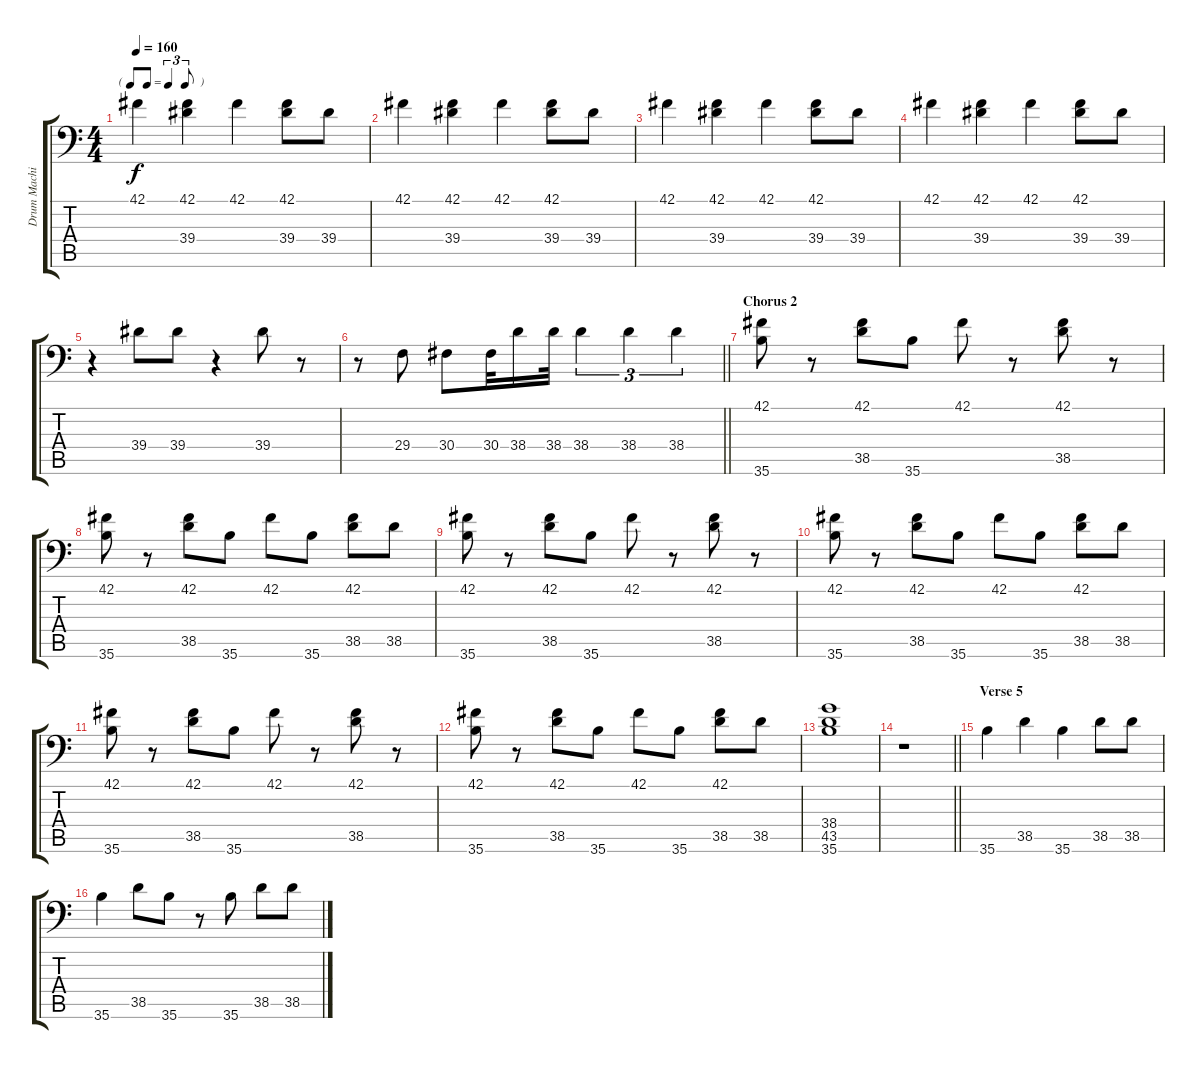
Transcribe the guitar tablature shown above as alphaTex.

\track ("Drum Machine" "Drum Machi") {instrument acousticgrandpiano}
\staff {score tabs}
\tuning (C-1 C-1 C-1 C-1 C-1 C-1) {hide}
\ts (4 4)
\tf triplet8th
\tempo 160
\clef f4
\ks c
42.1.4{dy f} (42.1 39.4).4 42.1.4 (42.1 39.4).8 39.4.8 |
42.1.4 (42.1 39.4).4 42.1.4 (42.1 39.4).8 39.4.8 |
42.1.4 (42.1 39.4).4 42.1.4 (42.1 39.4).8 39.4.8 |
42.1.4 (42.1 39.4).4 42.1.4 (42.1 39.4).8 39.4.8 |
r.4 39.4.8 39.4.8 r.4 39.4.8 r.8 |
\barLineRight lightlight
r.8 29.4.8 30.4.8 30.4.32 38.4.16 38.4.32 38.4.4{tu (3 2)} 38.4.4{tu (3 2)} 38.4.4{tu (3 2)} |
\section ("" "Chorus 2")
(42.1 35.6).8 r.8 (42.1 38.5).8 35.6.8 42.1.8 r.8 (42.1 38.5).8 r.8 |
(42.1 35.6).8 r.8 (42.1 38.5).8 35.6.8 42.1.8 35.6.8 (42.1 38.5).8 38.5.8 |
(42.1 35.6).8 r.8 (42.1 38.5).8 35.6.8 42.1.8 r.8 (42.1 38.5).8 r.8 |
(42.1 35.6).8 r.8 (42.1 38.5).8 35.6.8 42.1.8 35.6.8 (42.1 38.5).8 38.5.8 |
(42.1 35.6).8 r.8 (42.1 38.5).8 35.6.8 42.1.8 r.8 (42.1 38.5).8 r.8 |
(42.1 35.6).8 r.8 (42.1 38.5).8 35.6.8 42.1.8 35.6.8 (42.1 38.5).8 38.5.8 |
(38.4 43.5 35.6).1 |
\barLineRight lightlight
r.1 |
\section ("" "Verse 5")
35.6.4 38.5.4 35.6.4 38.5.8 38.5.8 |
35.6.4 38.5.8 35.6.8 r.8 35.6.8 38.5.8 38.5.8
